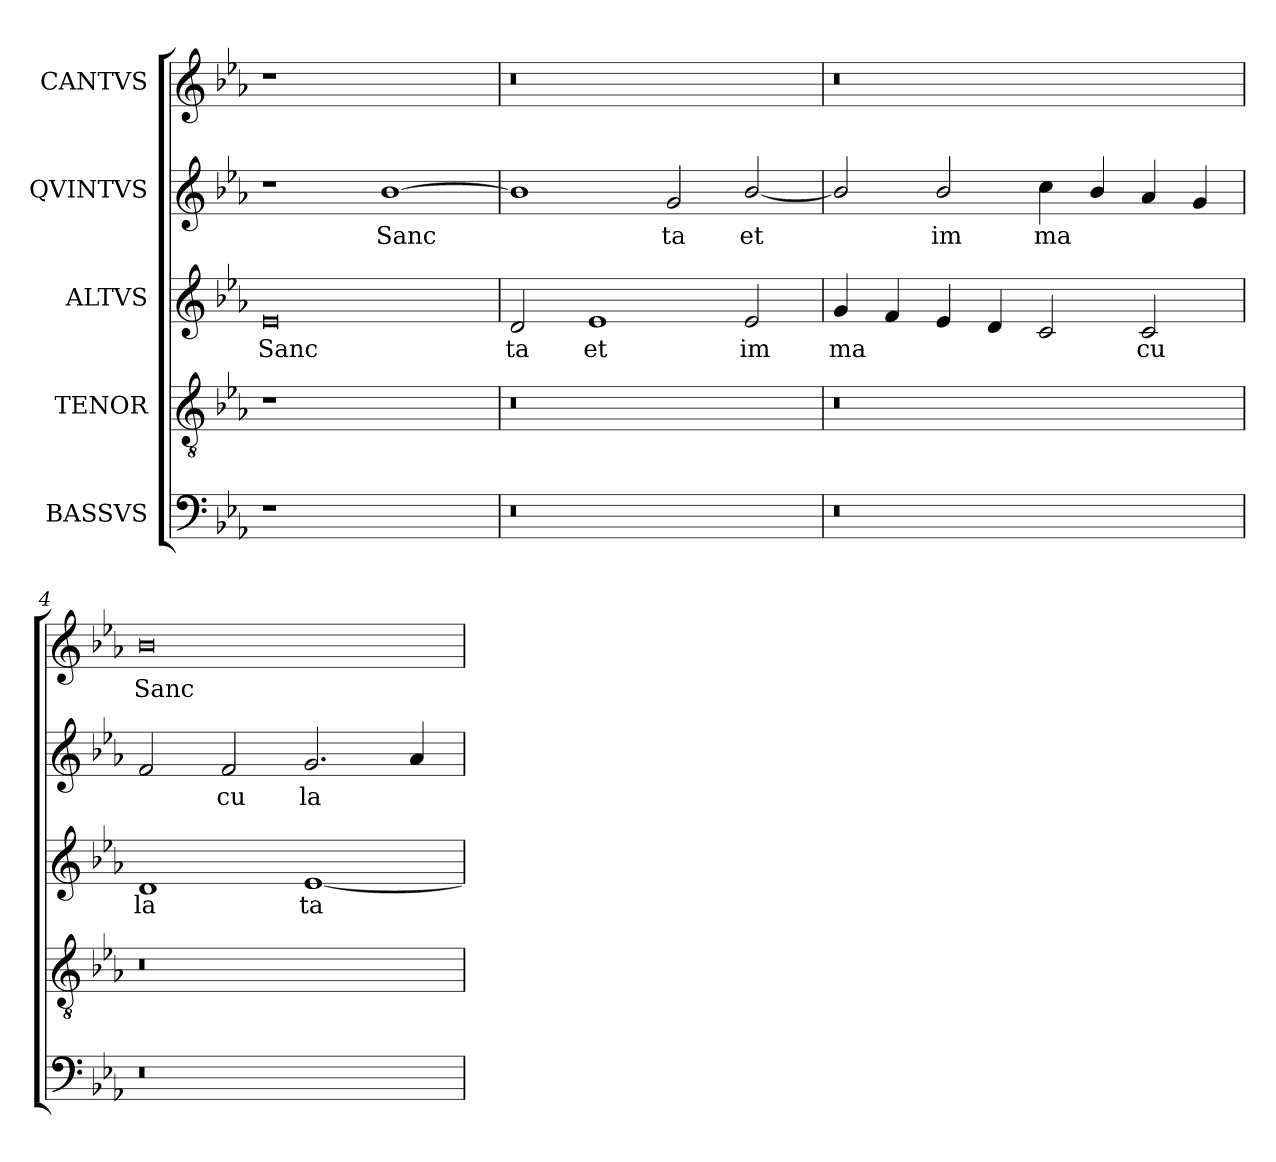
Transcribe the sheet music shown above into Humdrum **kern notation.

**kern	**kern	**kern	**text	**kern	**text	**kern	**text
*part5	*part4	*part3	*part3	*part2	*part2	*part1	*part1
*staff5	*staff4	*staff3	*staff3	*staff2	*staff2	*staff1	*staff1
*I"BASSVS	*I"TENOR	*I"ALTVS	*	*I"QVINTVS	*	*I"CANTVS	*
!!LO:PB:g=z
*stria5	*stria5	*stria5	*	*stria5	*	*stria5	*
*clefF4	*clefGv2	*clefG2	*	*clefG2	*	*clefG2	*
*k[b-e-a-]	*k[b-e-a-]	*k[b-e-a-]	*	*k[b-e-a-]	*	*k[b-e-a-]	*
*E-:	*E-:	*E-:	*	*E-:	*	*E-:	*
=1	=1	=1	=1	=1	=1	=1	=1
!	!	!	!LO:LY:b:cj	!	!	!	!
1r	1r	0e-	Sanc	1r	.	1r	.
!	!	!	!	!	!LO:LY:b:cj	!	!
1ryy	1ryy	.	.	[>1b-	Sanc	1ryy	.
=2	=2	=2	=2	=2	=2	=2	=2
!	!	!	!LO:LY:b:cj	!	!LO:LY:b:cj	!	!
0r	0r	2d/	ta	1b-]	.	0r	.
!	!	!	!LO:LY:b:cj	!	!	!	!
.	.	1e-	et	.	.	.	.
!	!	!	!	!	!LO:LY:b:cj	!	!
.	.	.	.	2g/	ta	.	.
!	!	!	!LO:LY:b:cj	!	!LO:LY:b:cj	!	!
.	.	2e-/	im	[<2b-/	et	.	.
=3	=3	=3	=3	=3	=3	=3	=3
!	!	!	!LO:LY:b:cj	!	!LO:LY:b:cj	!	!
0r	0r	4g/	ma	2b-/]	.	0r	.
!	!	!	!LO:LY:b:cj	!	!	!	!
.	.	4f/	.	.	.	.	.
!	!	!	!LO:LY:b:cj	!	!LO:LY:b:cj	!	!
.	.	4e-/	.	2b-/	im	.	.
!	!	!	!LO:LY:b:cj	!	!	!	!
.	.	4d/	.	.	.	.	.
!	!	!	!LO:LY:b:cj	!	!LO:LY:b:cj	!	!
.	.	2c/	.	4cc\	ma	.	.
!	!	!	!	!	!LO:LY:b:cj	!	!
.	.	.	.	4b-/	.	.	.
!	!	!	!LO:LY:b:cj	!	!LO:LY:b:cj	!	!
.	.	2c/	cu	4a-/	.	.	.
!	!	!	!	!	!LO:LY:b:cj	!	!
.	.	.	.	4g/	.	.	.
=4	=4	=4	=4	=4	=4	=4	=4
!	!	!	!LO:LY:b:cj	!	!LO:LY:b:cj	!	!LO:LY:b:cj
0r	0r	1d	la	2f/	.	0b-	Sanc
!	!	!	!	!	!LO:LY:b:cj	!	!
.	.	.	.	2f/	cu	.	.
!	!	!	!LO:LY:b:cj	!	!LO:LY:b:cj	!	!
.	.	[<1e-	ta	2.g/	la	.	.
!	!	!	!	!	!LO:LY:b:cj	!	!
.	.	.	.	4a-/	.	.	.
=	=	=	=	=	=	=	=
*-	*-	*-	*-	*-	*-	*-	*-
